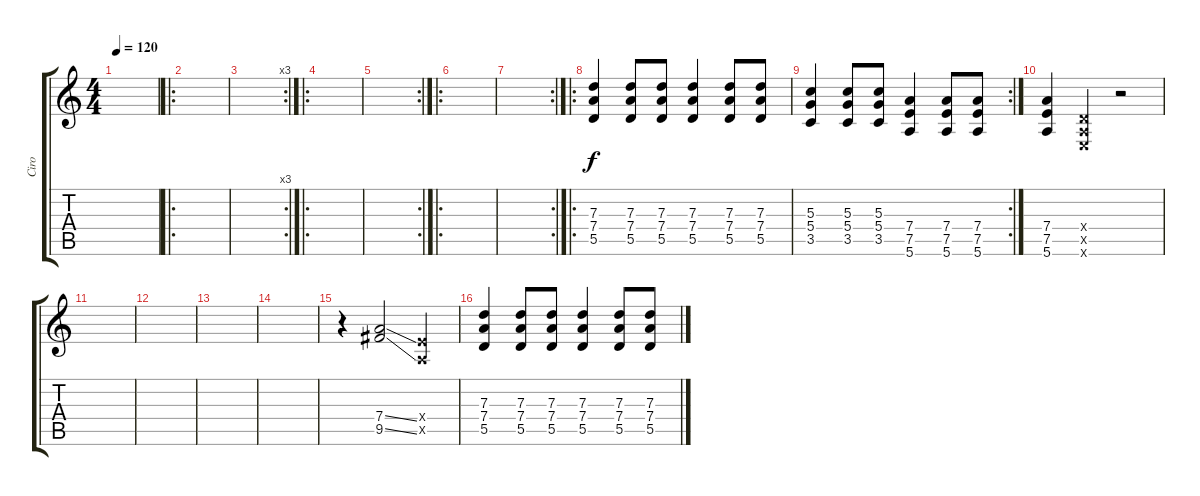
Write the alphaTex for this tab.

\track ("Ciro" "Ciro") {instrument overdrivenguitar}
\staff {score tabs}
\tuning (E4 B3 G3 D3 A2 E2) {hide}
\ts (4 4)
\tempo 120
\clef g2
\ks c
|
\ro
|
\rc 3
|
\ro
|
\rc 2
|
\ro
|
\rc 2
|
\ro
(7.3 7.4 5.5).4 (7.3 7.4 5.5).8 (7.3 7.4 5.5).8 (7.3 7.4 5.5).4 (7.3 7.4 5.5).8 (7.3 7.4 5.5).8 |
\rc 2
(5.3 5.4 3.5).4 (5.3 5.4 3.5).8 (5.3 5.4 3.5).8 (7.4 7.5 5.6).4 (7.4 7.5 5.6).8 (7.4 7.5 5.6).8 |
(7.4 7.5 5.6).4 (0.4{x} 0.5{x} 0.6{x}).4 r.2 |
|
|
|
|
r.4 (7.4{ss} 9.5{ss}).2 (2.4{x} 0.5{x}).4 |
(7.3 7.4 5.5).4 (7.3 7.4 5.5).8 (7.3 7.4 5.5).8 (7.3 7.4 5.5).4 (7.3 7.4 5.5).8 (7.3 7.4 5.5).8
